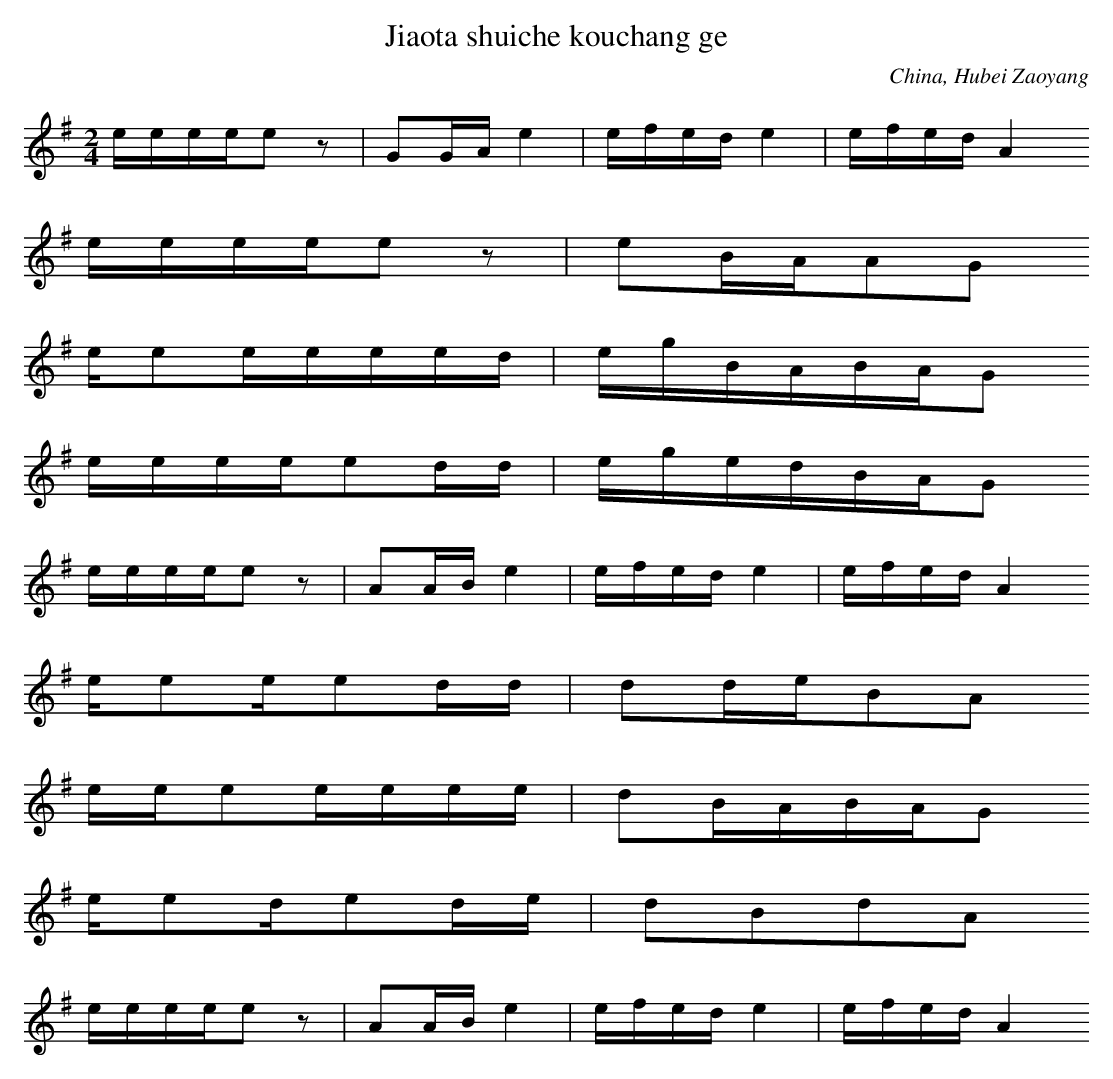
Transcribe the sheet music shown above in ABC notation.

X:1
T: Jiaota shuiche kouchang ge
O: China, Hubei Zaoyang
M: 2/4
L: 1/16
K: G
eeeee2z2 | G2GAe4 | efede4 | efedA4
eeeee2z2 | e2BAA2G2
ee2eeeed | egBABAG2
eeeee2dd | egedBAG2
eeeee2z2 | A2ABe4 | efede4 | efedA4
ee2ee2dd | d2deB2A2
eee2eeee | d2BABAG2
ee2de2de | d2B2d2A2
eeeee2z2 | A2ABe4 | efede4 | efedA4
